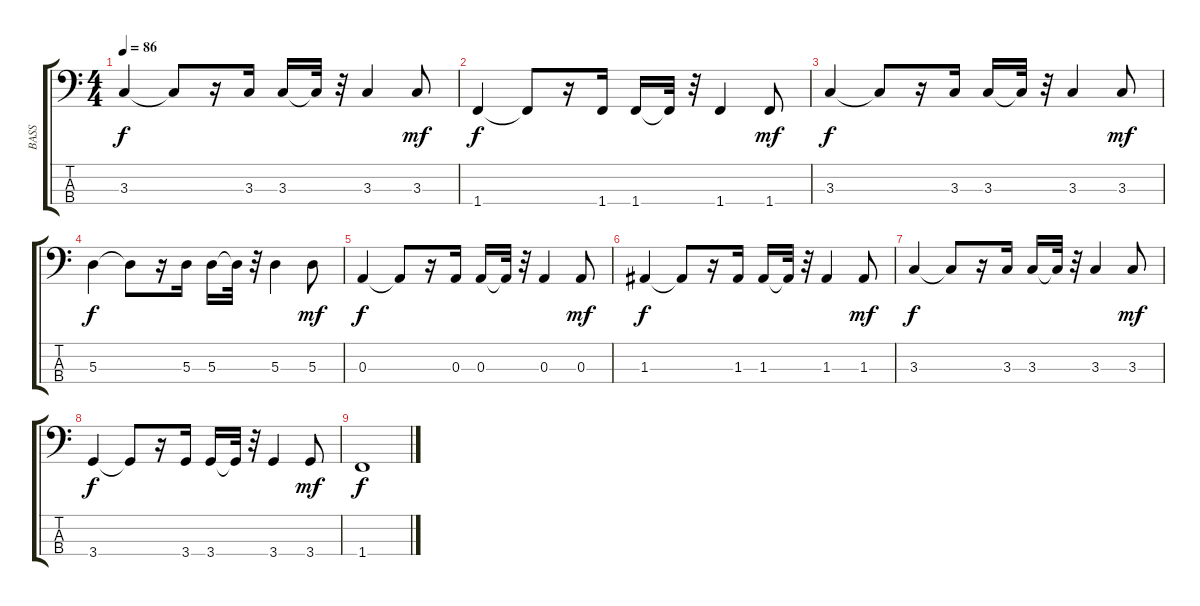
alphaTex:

\track ("BASS" "BASS") {instrument electricbassfinger}
\staff {score tabs}
\tuning (G2 D2 A1 E1) {hide}
\ts (4 4)
\tempo 86
\clef f4
\ks c
3.3.4{dy f} 3.3{t}.8 r.16 3.3.16 3.3.16 3.3{t}.32 r.32 3.3.4 3.3.8{dy mf} |
1.4.4{dy f} 1.4{t}.8 r.16 1.4.16 1.4.16 1.4{t}.32 r.32 1.4.4 1.4.8{dy mf} |
3.3.4{dy f} 3.3{t}.8 r.16 3.3.16 3.3.16 3.3{t}.32 r.32 3.3.4 3.3.8{dy mf} |
5.3.4{dy f} 5.3{t}.8 r.16 5.3.16 5.3.16 5.3{t}.32 r.32 5.3.4 5.3.8{dy mf} |
0.3.4{dy f} 0.3{t}.8 r.16 0.3.16 0.3.16 0.3{t}.32 r.32 0.3.4 0.3.8{dy mf} |
1.3.4{dy f} 1.3{t}.8 r.16 1.3.16 1.3.16 1.3{t}.32 r.32 1.3.4 1.3.8{dy mf} |
3.3.4{dy f} 3.3{t}.8 r.16 3.3.16 3.3.16 3.3{t}.32 r.32 3.3.4 3.3.8{dy mf} |
3.4.4{dy f} 3.4{t}.8 r.16 3.4.16 3.4.16 3.4{t}.32 r.32 3.4.4 3.4.8{dy mf} |
1.4.1{dy f}
